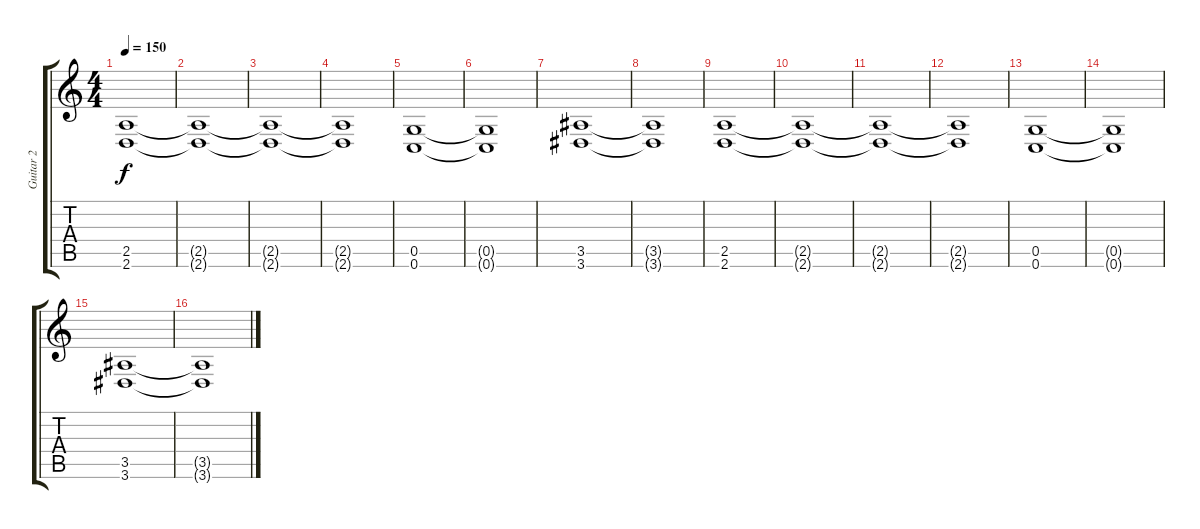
\track ("Guitar 2" "Guitar 2") {instrument distortionguitar}
\staff {score tabs}
\tuning (D4 A3 F3 C3 G2 C2) {hide}
\ts (4 4)
\tempo 150
\clef g2
\ks c
(2.5 2.6).1{dy f} |
(2.5{t} 2.6{t}).1 |
(2.5{t} 2.6{t}).1 |
(2.5{t} 2.6{t}).1 |
(0.5 0.6).1 |
(0.5{t} 0.6{t}).1 |
(3.5 3.6).1 |
(3.5{t} 3.6{t}).1 |
(2.5 2.6).1 |
(2.5{t} 2.6{t}).1 |
(2.5{t} 2.6{t}).1 |
(2.5{t} 2.6{t}).1 |
(0.5 0.6).1 |
(0.5{t} 0.6{t}).1 |
(3.5 3.6).1 |
(3.5{t} 3.6{t}).1
